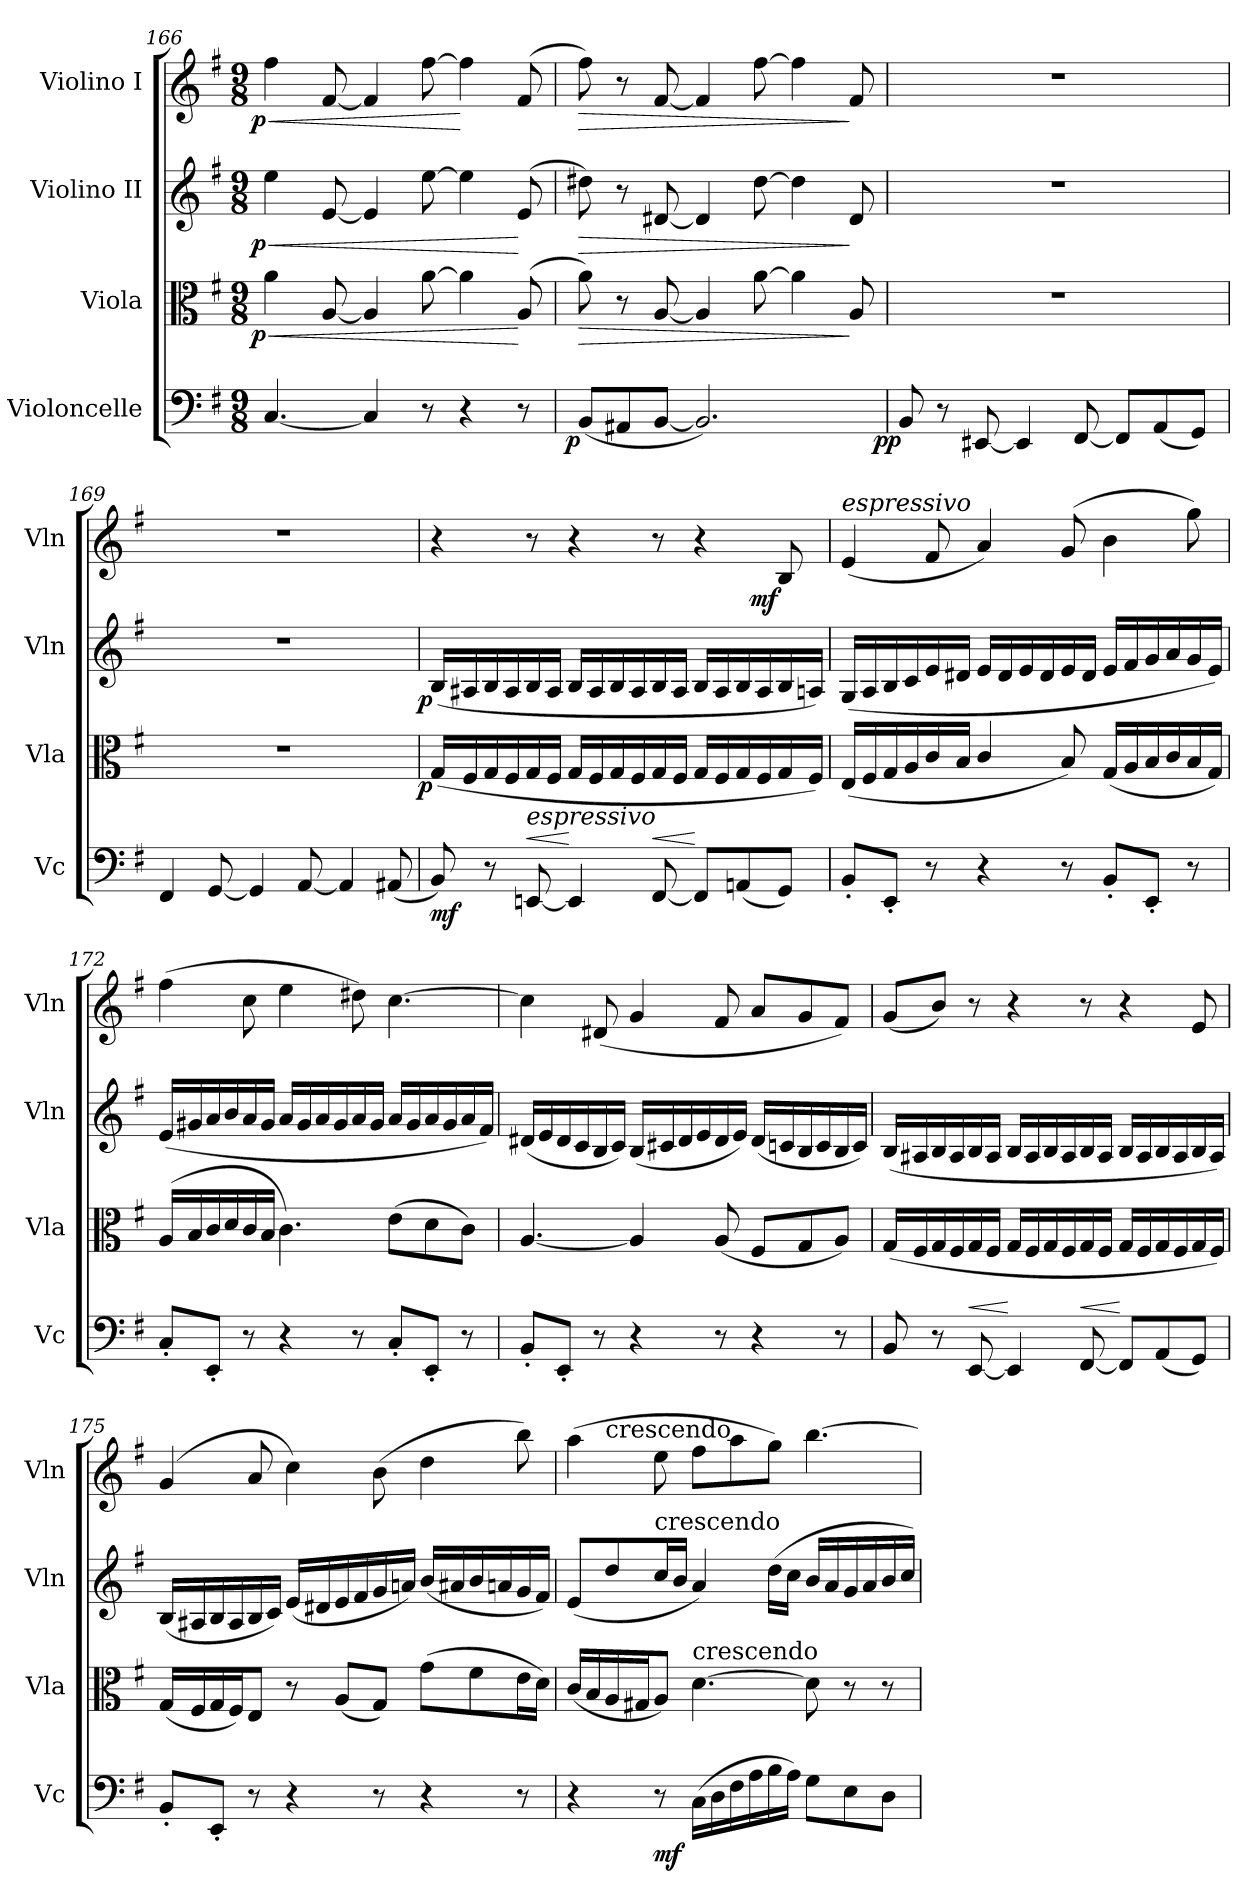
**kern	**dynam	**kern	**dynam	**kern	**dynam	**kern	**dynam
*part4	*part4	*part3	*part3	*part2	*part2	*part1	*part1
*staff4	*staff4	*staff3	*staff3	*staff2	*staff2	*staff1	*staff1
*I"Violoncelle	*	*I"Viola	*	*I"Violino II	*	*I"Violino I	*
*I'Vc	*	*I'Vla	*	*I'Vln	*	*I'Vln	*
*clefF4	*	*clefC3	*	*clefG2	*	*clefG2	*
*k[f#]	*	*k[f#]	*	*k[f#]	*	*k[f#]	*
*e:	*	*e:	*	*e:	*	*e:	*
*M9/8	*	*M9/8	*	*M9/8	*	*M9/8	*
=166	=166	=166	=166	=166	=166	=166	=166
!	!	!	!LO:HP:b	!	!LO:HP:b	!	!LO:HP:b
!	!	!	!LO:DY:n=1:rj	!	!LO:DY:n=1:rj	!	!LO:DY:n=1:rj
[4.C/	.	4a\	< p	4ee\	< p	4ff#\	< p
.	.	[8A/	.	[8e/	.	[8f#/	.
4C/]	.	4A/]	.	4e/]	.	4f#/]	.
8r	.	[8a\	.	[8ee\	.	[8ff#\	.
4r	.	4a\]	.	4ee\]	.	4ff#\]	[
8r	.	(8A/	[	(8e/	[	(8f#/	.
=167	=167	=167	=167	=167	=167	=167	=167
!	!LO:DY:rj	!	!LO:HP:b	!	!LO:HP:b	!	!LO:HP:b
(8BB/L	p	8a\)	>	8dd#X\)	>	8ff#\)	>
8AA#X/	.	8r	.	8r	.	8r	.
[8BB/J	.	[8A/	.	[8d#X/	.	[8f#/	.
2.BB/])	.	4A/]	.	4d#/]	.	4f#/]	.
.	.	[8a\	.	[8dd#\	.	[8ff#\	.
.	.	4a\]	.	4dd#\]	.	4ff#\]	.
.	.	8A/	]	8d#/	]	8f#/	]
=168	=168	=168	=168	=168	=168	=168	=168
*	*	*	*	*	*	*Xtuplet	*
!	!LO:DY:rj	!	!	!	!	!	!
8BB/	pp	8%9r	.	8%9r	.	8%9r	.
8r	.	.	.	.	.	.	.
[8EE#X/	.	.	.	.	.	.	.
4EE#/]	.	.	.	.	.	.	.
[8FF#/	.	.	.	.	.	.	.
8FF#/L]	.	.	.	.	.	.	.
(8AA/	.	.	.	.	.	.	.
8GG/J)	.	.	.	.	.	.	.
=169	=169	=169	=169	=169	=169	=169	=169
4FF#/	.	8%9r	.	8%9r	.	8%9r	.
[8GG/	.	.	.	.	.	.	.
4GG/]	.	.	.	.	.	.	.
[8AA/	.	.	.	.	.	.	.
4AA/]	.	.	.	.	.	.	.
(8AA#X/	.	.	.	.	.	.	.
=170	=170	=170	=170	=170	=170	=170	=170
!	!	!	!LO:DY:rj	!	!LO:DY:rj	!	!
8BB/)	mf	(16G/LL	p	(16B/LL	p	4r	.
.	.	16F#/	.	16A#X/	.	.	.
8r	.	16G/	.	16B/	.	.	.
.	.	16F#/	.	16A#/	.	.	.
!LO:TX:a:i:t=espressivo	!	!	!	!	!	!	!
!	!LO:HP:a	!	!	!	!	!	!
[8EEn/	<	16G/	.	16B/	.	8r	.
.	.	16F#/JJ	.	16A#/JJ	.	.	.
4EE/]	[	16G/LL	.	16B/LL	.	4r	.
.	.	16F#/	.	16A#/	.	.	.
.	.	16G/	.	16B/	.	.	.
.	.	16F#/	.	16A#/	.	.	.
!	!LO:HP:a	!	!	!	!	!	!
[8FF#/	<	16G/	.	16B/	.	8r	.
.	.	16F#/JJ	.	16A#/JJ	.	.	.
8FF#/L]	[	16G/LL	.	16B/LL	.	4r	.
.	.	16F#/	.	16A#/	.	.	.
(8AAn/	.	16G/	.	16B/	.	.	.
.	.	16F#/	.	16A#/	.	.	.
!	!	!	!	!	!	!	!LO:DY:rj
8GG/J)	.	16G/	.	16B/	.	8B/	mf
.	.	16F#/JJ)	.	16An/JJ)	.	.	.
=171	=171	=171	=171	=171	=171	=171	=171
!	!	!	!	!	!	!LO:TX:a:i:t=espressivo	!
8BB'/L	.	(16E/LL	.	(16G/LL	.	(4e/	.
.	.	16F#/	.	16A/	.	.	.
8EE'/J	.	16G/	.	16B/	.	.	.
.	.	16A/	.	16c/	.	.	.
8r	.	16c/	.	16e/	.	8f#/	.
.	.	16B/JJ	.	16d#X/JJ	.	.	.
4r	.	4c/	.	16e/LL	.	4a/)	.
.	.	.	.	16d#/	.	.	.
.	.	.	.	16e/	.	.	.
.	.	.	.	16d#/	.	.	.
8r	.	8B/)	.	16e/	.	(8g/	.
.	.	.	.	16d#/JJ	.	.	.
8BB'/L	.	(16G/LL	.	16e/LL	.	4b\	.
.	.	16A/	.	16f#/	.	.	.
8EE'/J	.	16B/	.	16g/	.	.	.
.	.	16c/	.	16a/	.	.	.
8r	.	16B/	.	16g/	.	8gg\)	.
.	.	16G/JJ)	.	16e/JJ)	.	.	.
=172	=172	=172	=172	=172	=172	=172	=172
8C'/L	.	(<16A/LL	.	(16e/LL	.	(4ff#\	.
.	.	16B/	.	16g#X/	.	.	.
8EE'/J	.	16c/	.	16a/	.	.	.
.	.	16d/	.	16b/	.	.	.
8r	.	16c/	.	16a/	.	8cc\	.
.	.	16B/JJ	.	16g#/JJ	.	.	.
4r	.	4.c\)	.	16a/LL	.	4ee\	.
.	.	.	.	16g#/	.	.	.
.	.	.	.	16a/	.	.	.
.	.	.	.	16g#/	.	.	.
8r	.	.	.	16a/	.	8dd#X\)	.
.	.	.	.	16g#/JJ	.	.	.
8C'/L	.	(8e\L	.	16a/LL	.	[4.cc\	.
.	.	.	.	16g#/	.	.	.
8EE'/J	.	8d\	.	16a/	.	.	.
.	.	.	.	16g#/	.	.	.
8r	.	8c\J)	.	16a/	.	.	.
.	.	.	.	16f#/JJ)	.	.	.
=173	=173	=173	=173	=173	=173	=173	=173
8BB'/L	.	[4.A/	.	(16d#X/LL	.	4cc\]	.
.	.	.	.	16e/	.	.	.
8EE'/J	.	.	.	16d#/	.	.	.
.	.	.	.	16c/	.	.	.
8r	.	.	.	16B/	.	(8d#X/	.
.	.	.	.	16c/JJ)	.	.	.
4r	.	4A/]	.	(16B/LL	.	4g/	.
.	.	.	.	16c#X/	.	.	.
.	.	.	.	16d#/	.	.	.
.	.	.	.	16e/	.	.	.
8r	.	(8A/	.	16d#/	.	8f#/	.
.	.	.	.	16e/JJ)	.	.	.
4r	.	8F#/L	.	(16d#/LL	.	8a/L	.
.	.	.	.	16cn/	.	.	.
.	.	8G/	.	16B/	.	8g/	.
.	.	.	.	16c/	.	.	.
8r	.	8A/J)	.	16B/	.	8f#/J)	.
.	.	.	.	16c/JJ)	.	.	.
=174	=174	=174	=174	=174	=174	=174	=174
8BB/	.	(16G/LL	.	(16B/LL	.	(8g/L	.
.	.	16F#/	.	16A#X/	.	.	.
8r	.	16G/	.	16B/	.	8b/J)	.
.	.	16F#/	.	16A#/	.	.	.
!	!LO:HP:a	!	!	!	!	!	!
[8EE/	<	16G/	.	16B/	.	8r	.
.	.	16F#/JJ	.	16A#/JJ	.	.	.
4EE/]	[	16G/LL	.	16B/LL	.	4r	.
.	.	16F#/	.	16A#/	.	.	.
.	.	16G/	.	16B/	.	.	.
.	.	16F#/	.	16A#/	.	.	.
!	!LO:HP:a	!	!	!	!	!	!
[8FF#/	<	16G/	.	16B/	.	8r	.
.	.	16F#/JJ	.	16A#/JJ	.	.	.
8FF#/L]	[	16G/LL	.	16B/LL	.	4r	.
.	.	16F#/	.	16A#/	.	.	.
(8AA/	.	16G/	.	16B/	.	.	.
.	.	16F#/	.	16A#/	.	.	.
8GG/J)	.	16G/	.	16B/	.	8e/	.
.	.	16F#/JJ)	.	16A#/JJ)	.	.	.
=175	=175	=175	=175	=175	=175	=175	=175
8BB'/L	.	(16G/LL	.	(16B/LL	.	(4g/	.
.	.	16F#/	.	16A#X/	.	.	.
8EE'/J	.	16G/	.	16B/	.	.	.
.	.	16F#/J)	.	16A#/	.	.	.
8r	.	8E/J	.	16B/	.	8a/	.
.	.	.	.	16c/JJ)	.	.	.
4r	.	8r	.	(16e/LL	.	4cc\)	.
.	.	.	.	16d#X/	.	.	.
.	.	(8A/L	.	16e/	.	.	.
.	.	.	.	16f#/	.	.	.
8r	.	8G/J)	.	16g/	.	(8b\	.
.	.	.	.	16an/JJ)	.	.	.
4r	.	(8g\L	.	(16b/LL	.	4dd\	.
.	.	.	.	16a#X/	.	.	.
.	.	8f#\	.	16b/	.	.	.
.	.	.	.	16an/	.	.	.
8r	.	16e\L	.	16g/	.	8bb\)	.
.	.	16d\JJ)	.	16f#/JJ)	.	.	.
=176	=176	=176	=176	=176	=176	=176	=176
*	*	*	*	*	*	*^	*
4r	.	(16c/LL	.	(8e/L	.	(4aa\	8ryy	.
.	.	16B/	.	.	.	.	.	.
!	!	!	!	!	!	!	!LO:TX:t=crescendo	!
.	.	16A/	.	8dd/	.	.	1ryy	.
.	.	16G#X/J	.	.	.	.	.	.
!	!	!	!	!LO:TX:t=crescendo	!	!	!	!
8r	mf	8A/J)	.	16cc/L	.	8ee\	.	.
.	.	.	.	16b/JJ	.	.	.	.
!	!	!LO:TX:t=crescendo	!	!	!	!	!	!
(16C\LL	.	[4.d\	.	4a/)	.	8ff#\L	.	.
16D\	.	.	.	.	.	.	.	.
16F#\	.	.	.	.	.	8aa\	.	.
16A\	.	.	.	.	.	.	.	.
16B\	.	.	.	(16dd\LL	.	8gg\J)	.	.
16A\JJ)	.	.	.	16cc\JJ	.	.	.	.
8G\L	.	8d\]	.	16b/LL	.	[4.bb\	.	.
.	.	.	.	16a/	.	.	.	.
8E\	.	8r	.	16g/	.	.	.	.
.	.	.	.	16a/	.	.	.	.
8D\J	.	8r	.	16b/	.	.	.	.
.	.	.	.	16cc/JJ)	.	.	.	.
*	*	*	*	*	*	*v	*v	*
=	=	=	=	=	=	=	=
*-	*-	*-	*-	*-	*-	*-	*-
